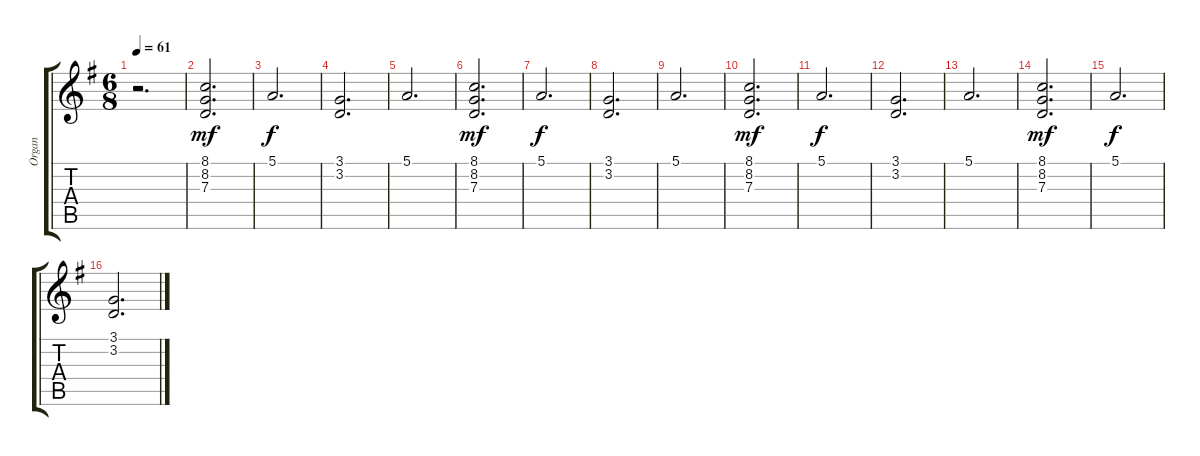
\track ("Organ" "Organ") {instrument percussiveorgan}
\staff {score tabs}
\tuning (E4 B3 G3 D3 A2 E2) {hide}
\ts (6 8)
\tempo 61
\clef g2
\ks g
r.2{d dy f} |
(8.1 8.2 7.3).2{d dy mf} |
5.1.2{d dy f} |
(3.1 3.2).2{d} |
5.1.2{d} |
(8.1 8.2 7.3).2{d dy mf} |
5.1.2{d dy f} |
(3.1 3.2).2{d} |
5.1.2{d} |
(8.1 8.2 7.3).2{d dy mf} |
5.1.2{d dy f} |
(3.1 3.2).2{d} |
5.1.2{d} |
(8.1 8.2 7.3).2{d dy mf} |
5.1.2{d dy f} |
(3.1 3.2).2{d}
